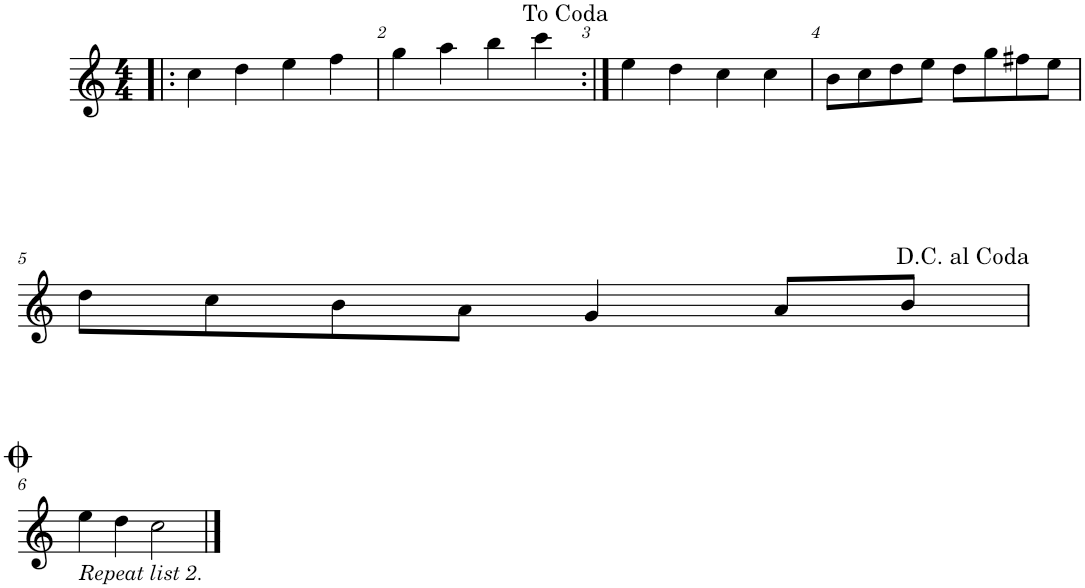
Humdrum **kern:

**kern
*part1
*staff1
*I"Piano
*I'Pno.
*clefG2
*k[]
*M4/4
=1!|:
4cc\
4dd\
4ee\
4ff\
=2
4gg\
4aa\
4bb\
4ccc\
=3:|!
4ee\
4dd\
4cc\
4cc\
=4
8b\L
8cc\
8dd\
8ee\J
8dd\L
8gg\
8ff#X\
8ee\J
!!LO:LB:g=z
=5
8dd\L
8cc\
8b\
8a\J
4g/
8a/L
8b/J
!!LO:LB:g=z
=6
!LO:TX:b:i:t=Repeat list 2.
4ee\
4dd\
2cc\
==
*-
